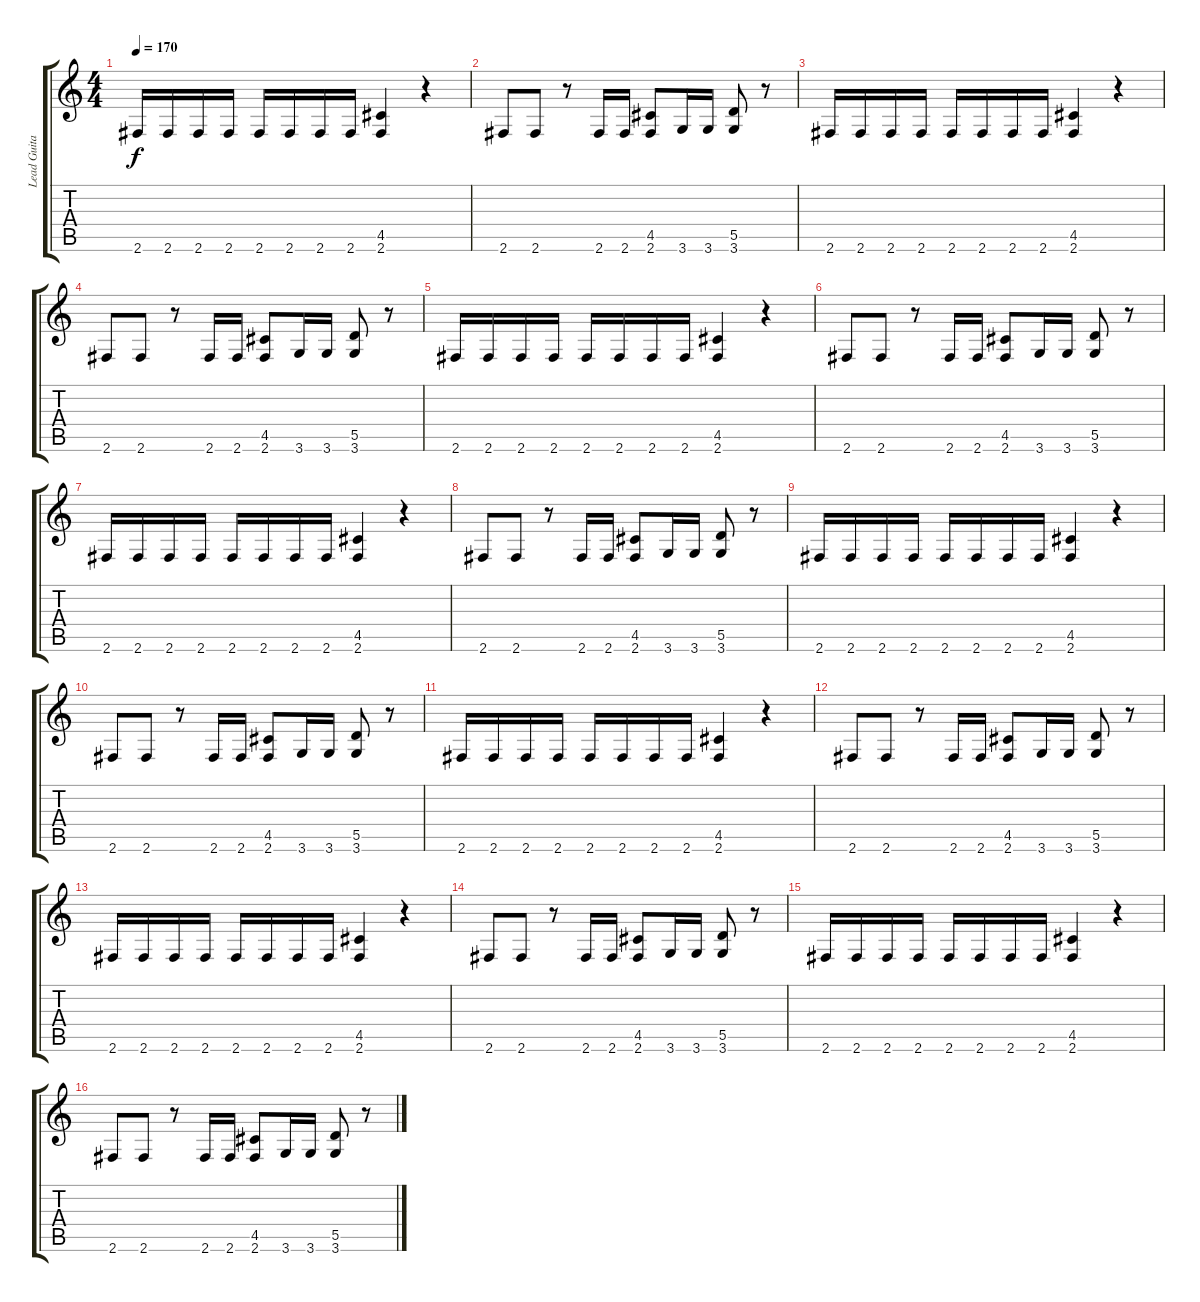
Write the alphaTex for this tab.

\track ("Lead Guitar" "Lead Guita") {instrument distortionguitar}
\staff {score tabs}
\tuning (E4 B3 G3 D3 A2 E2) {hide}
\ts (4 4)
\tempo 170
\clef g2
\ks c
2.6.16{dy f} 2.6.16 2.6.16 2.6.16 2.6.16 2.6.16 2.6.16 2.6.16 (4.5 2.6).4 r.4 |
2.6.8 2.6.8 r.8 2.6.16 2.6.16 (4.5 2.6).8 3.6.16 3.6.16 (5.5 3.6).8 r.8 |
2.6.16 2.6.16 2.6.16 2.6.16 2.6.16 2.6.16 2.6.16 2.6.16 (4.5 2.6).4 r.4 |
2.6.8 2.6.8 r.8 2.6.16 2.6.16 (4.5 2.6).8 3.6.16 3.6.16 (5.5 3.6).8 r.8 |
2.6.16 2.6.16 2.6.16 2.6.16 2.6.16 2.6.16 2.6.16 2.6.16 (4.5 2.6).4 r.4 |
2.6.8 2.6.8 r.8 2.6.16 2.6.16 (4.5 2.6).8 3.6.16 3.6.16 (5.5 3.6).8 r.8 |
2.6.16 2.6.16 2.6.16 2.6.16 2.6.16 2.6.16 2.6.16 2.6.16 (4.5 2.6).4 r.4 |
2.6.8 2.6.8 r.8 2.6.16 2.6.16 (4.5 2.6).8 3.6.16 3.6.16 (5.5 3.6).8 r.8 |
2.6.16 2.6.16 2.6.16 2.6.16 2.6.16 2.6.16 2.6.16 2.6.16 (4.5 2.6).4 r.4 |
2.6.8 2.6.8 r.8 2.6.16 2.6.16 (4.5 2.6).8 3.6.16 3.6.16 (5.5 3.6).8 r.8 |
2.6.16 2.6.16 2.6.16 2.6.16 2.6.16 2.6.16 2.6.16 2.6.16 (4.5 2.6).4 r.4 |
2.6.8 2.6.8 r.8 2.6.16 2.6.16 (4.5 2.6).8 3.6.16 3.6.16 (5.5 3.6).8 r.8 |
2.6.16 2.6.16 2.6.16 2.6.16 2.6.16 2.6.16 2.6.16 2.6.16 (4.5 2.6).4 r.4 |
2.6.8 2.6.8 r.8 2.6.16 2.6.16 (4.5 2.6).8 3.6.16 3.6.16 (5.5 3.6).8 r.8 |
2.6.16 2.6.16 2.6.16 2.6.16 2.6.16 2.6.16 2.6.16 2.6.16 (4.5 2.6).4 r.4 |
2.6.8 2.6.8 r.8 2.6.16 2.6.16 (4.5 2.6).8 3.6.16 3.6.16 (5.5 3.6).8 r.8
